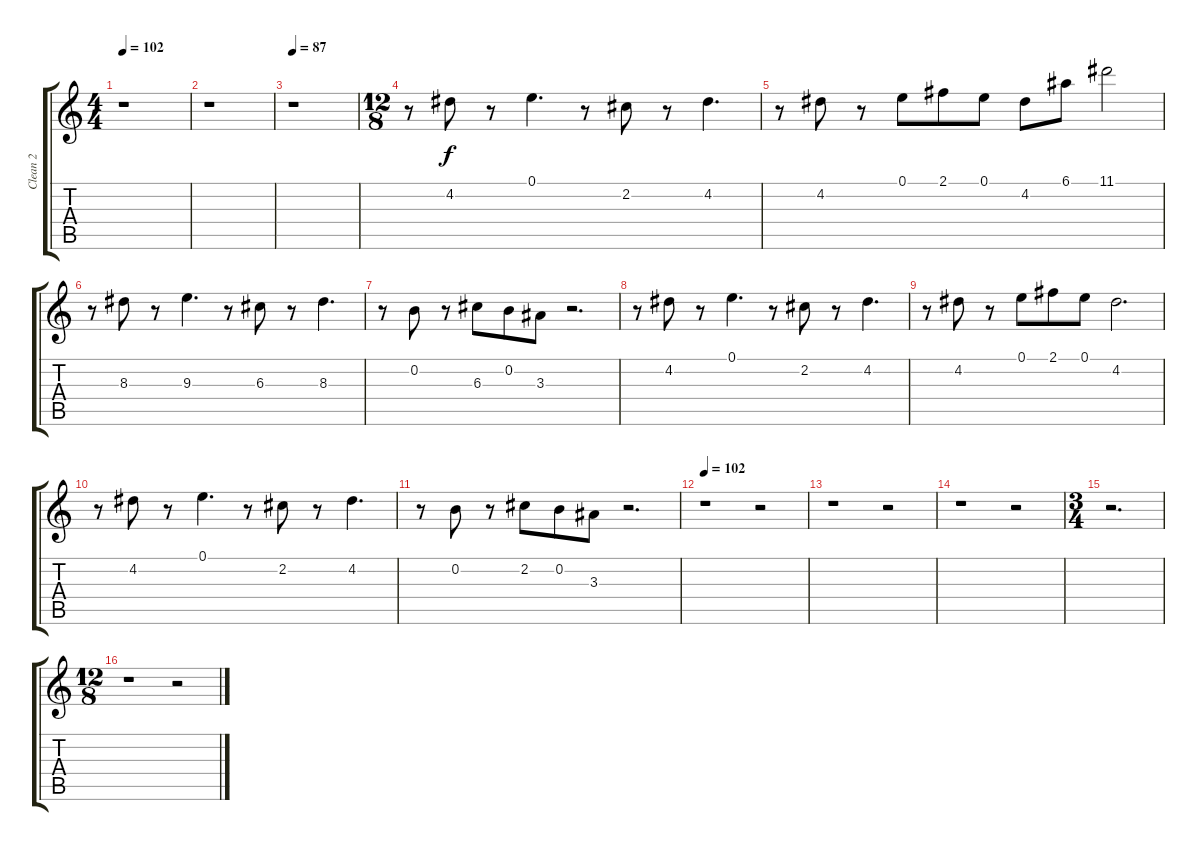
\track ("Clean 2" "Clean 2") {instrument acousticguitarnylon}
\staff {score tabs}
\tuning (E4 B3 G3 D3 A2 E2) {hide}
\ts (4 4)
\tempo 102
\clef g2
\ks c
r.1{dy f} |
r.1 |
\tempo 87
r.1 |
\ts (12 8)
r.8 4.2.8 r.8 0.1.4{d} r.8 2.2.8 r.8 4.2.4{d} |
r.8 4.2.8 r.8 0.1.8 2.1.8 0.1.8 4.2.8 6.1.8 11.1.2 |
r.8 8.3.8 r.8 9.3.4{d} r.8 6.3.8 r.8 8.3.4{d} |
r.8 0.2.8 r.8 6.3.8 0.2.8 3.3.8 r.2{d} |
r.8 4.2.8 r.8 0.1.4{d} r.8 2.2.8 r.8 4.2.4{d} |
r.8 4.2.8 r.8 0.1.8 2.1.8 0.1.8 4.2.2{d} |
r.8 4.2.8 r.8 0.1.4{d} r.8 2.2.8 r.8 4.2.4{d} |
r.8 0.2.8 r.8 2.2.8 0.2.8 3.3.8 r.2{d} |
\tempo 102
r.1 r.2 |
r.1 r.2 |
r.1 r.2 |
\ts (3 4)
r.2{d} |
\ts (12 8)
r.1 r.2
